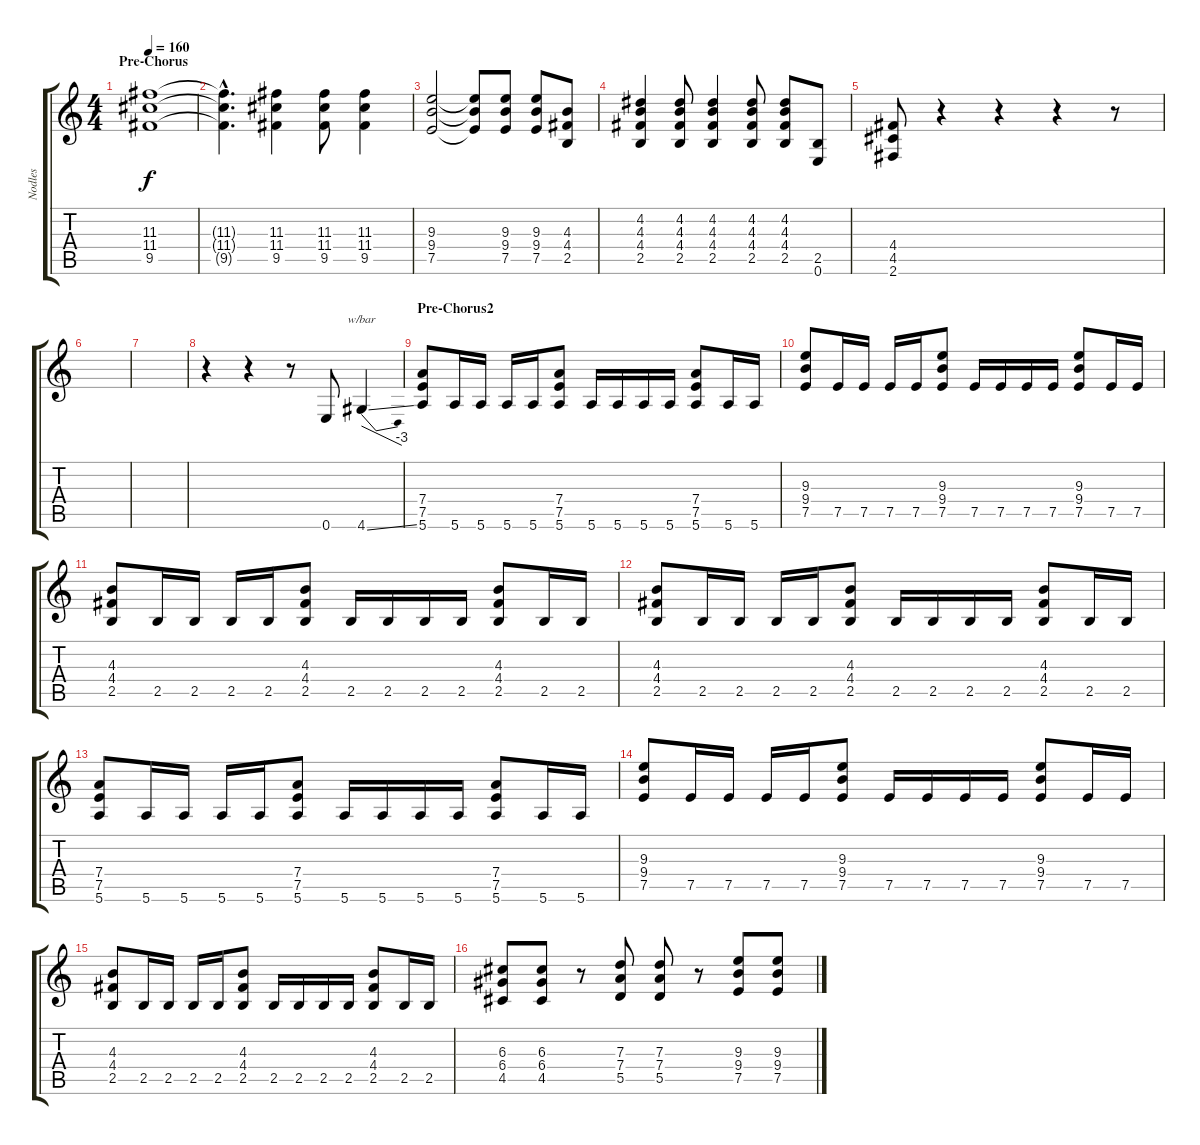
\track ("Nodles" "Nodles") {instrument distortionguitar}
\staff {score tabs}
\tuning (E4 B3 G3 D3 A2 E2) {hide}
\ts (4 4)
\section ("" "Pre-Chorus")
\tempo 160
\clef g2
\ks c
(11.3 11.4 9.5).1{dy f} |
(11.3{hac t} 11.4{hac t} 9.5{hac t}).4{d} (11.3 11.4 9.5).4 (11.3 11.4 9.5).8 (11.3 11.4 9.5).4 |
(9.3 9.4 7.5).2 (9.3{t} 9.4{t} 7.5{t}).8 (9.3 9.4 7.5).8 (9.3 9.4 7.5).8 (4.3 4.4 2.5).8 |
(4.2 4.3 4.4 2.5).4 (4.2 4.3 4.4 2.5).8 (4.2 4.3 4.4 2.5).4 (4.2 4.3 4.4 2.5).8 (4.2 4.3 4.4 2.5).8 (2.5 0.6).8 |
(4.4 4.5 2.6).8 r.4 r.4 r.4 r.8 |
|
|
r.4 r.4 r.8 0.6.8 4.6{ss}.4{tbe (dive default 0 0 60 -12)} |
\section ("" "Pre-Chorus2")
(7.4 7.5 5.6).8 5.6.16 5.6.16 5.6.16 5.6.16 (7.4 7.5 5.6).8 5.6.16 5.6.16 5.6.16 5.6.16 (7.4 7.5 5.6).8 5.6.16 5.6.16 |
(9.3 9.4 7.5).8 7.5.16 7.5.16 7.5.16 7.5.16 (9.3 9.4 7.5).8 7.5.16 7.5.16 7.5.16 7.5.16 (9.3 9.4 7.5).8 7.5.16 7.5.16 |
(4.3 4.4 2.5).8 2.5.16 2.5.16 2.5.16 2.5.16 (4.3 4.4 2.5).8 2.5.16 2.5.16 2.5.16 2.5.16 (4.3 4.4 2.5).8 2.5.16 2.5.16 |
(4.3 4.4 2.5).8 2.5.16 2.5.16 2.5.16 2.5.16 (4.3 4.4 2.5).8 2.5.16 2.5.16 2.5.16 2.5.16 (4.3 4.4 2.5).8 2.5.16 2.5.16 |
(7.4 7.5 5.6).8 5.6.16 5.6.16 5.6.16 5.6.16 (7.4 7.5 5.6).8 5.6.16 5.6.16 5.6.16 5.6.16 (7.4 7.5 5.6).8 5.6.16 5.6.16 |
(9.3 9.4 7.5).8 7.5.16 7.5.16 7.5.16 7.5.16 (9.3 9.4 7.5).8 7.5.16 7.5.16 7.5.16 7.5.16 (9.3 9.4 7.5).8 7.5.16 7.5.16 |
(4.3 4.4 2.5).8 2.5.16 2.5.16 2.5.16 2.5.16 (4.3 4.4 2.5).8 2.5.16 2.5.16 2.5.16 2.5.16 (4.3 4.4 2.5).8 2.5.16 2.5.16 |
(6.3 6.4 4.5).8 (6.3 6.4 4.5).8 r.8 (7.3 7.4 5.5).8 (7.3 7.4 5.5).8 r.8 (9.3 9.4 7.5).8 (9.3 9.4 7.5).8
